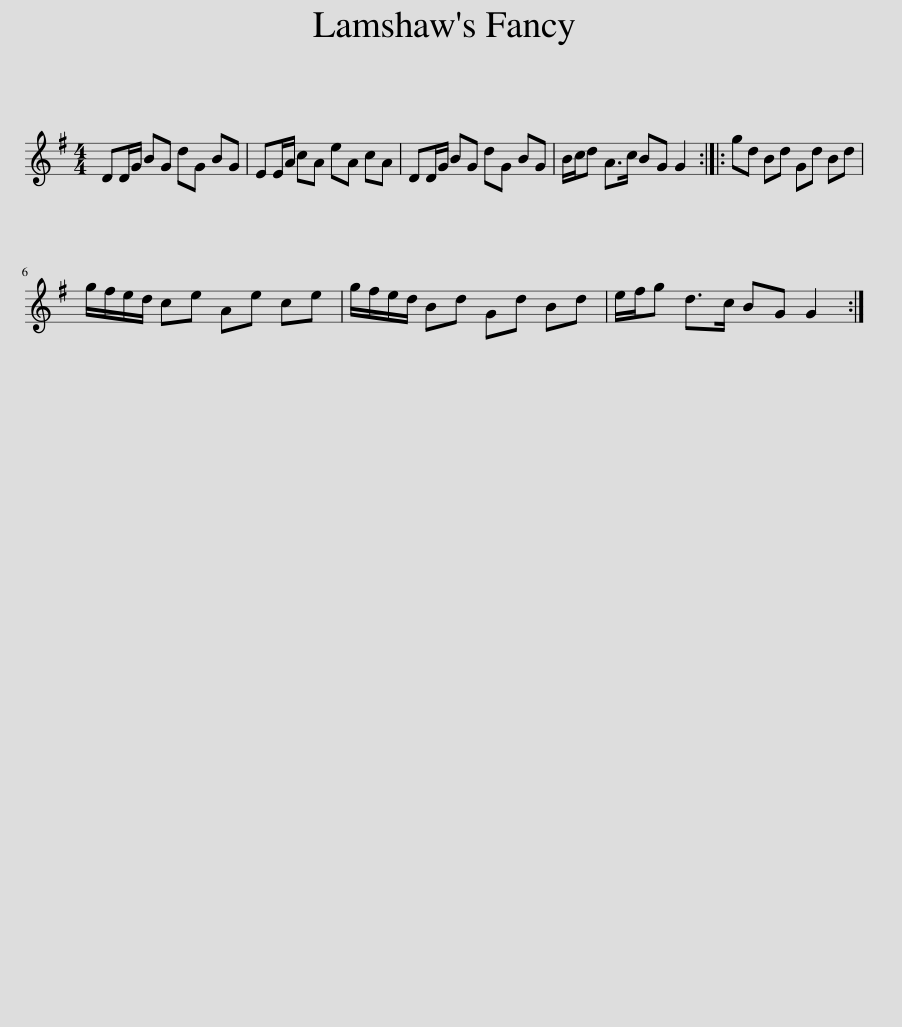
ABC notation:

X:1
L:1/8
M:4/4
I:linebreak $
K:G
V:1 treble
V:1
 DD/G/ BG dG BG | EE/A/ cA eA cA | DD/G/ BG dG BG | B/c/d A>c BG G2 :: gd Bd Gd Bd |$ %5
 g/f/e/d/ ce Ae ce | g/f/e/d/ Bd Gd Bd | e/f/g d>c BG G2 :| %8
